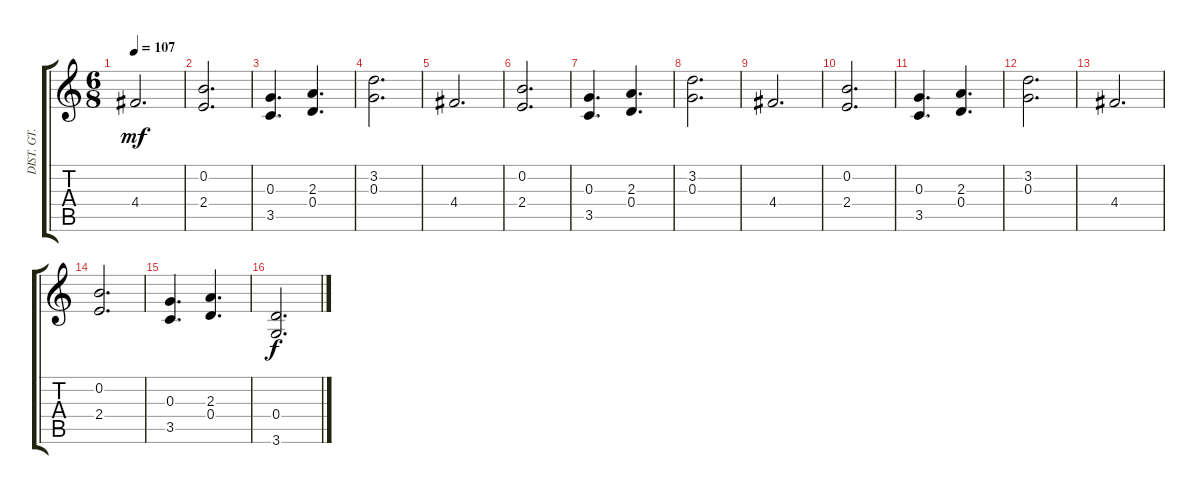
\track ("DIST. GT." "DIST. GT.") {instrument distortionguitar}
\staff {score tabs}
\tuning (E4 B3 G3 D3 A2 E2) {hide}
\ts (6 8)
\tempo 107
\clef g2
\ks c
4.4.2{d dy mf} |
(0.2 2.4).2{d} |
(0.3 3.5).4{d} (2.3 0.4).4{d} |
(3.2 0.3).2{d} |
4.4.2{d} |
(0.2 2.4).2{d} |
(0.3 3.5).4{d} (2.3 0.4).4{d} |
(3.2 0.3).2{d} |
4.4.2{d} |
(0.2 2.4).2{d} |
(0.3 3.5).4{d} (2.3 0.4).4{d} |
(3.2 0.3).2{d} |
4.4.2{d} |
(0.2 2.4).2{d} |
(0.3 3.5).4{d} (2.3 0.4).4{d} |
(0.4 3.6).2{d dy f}
